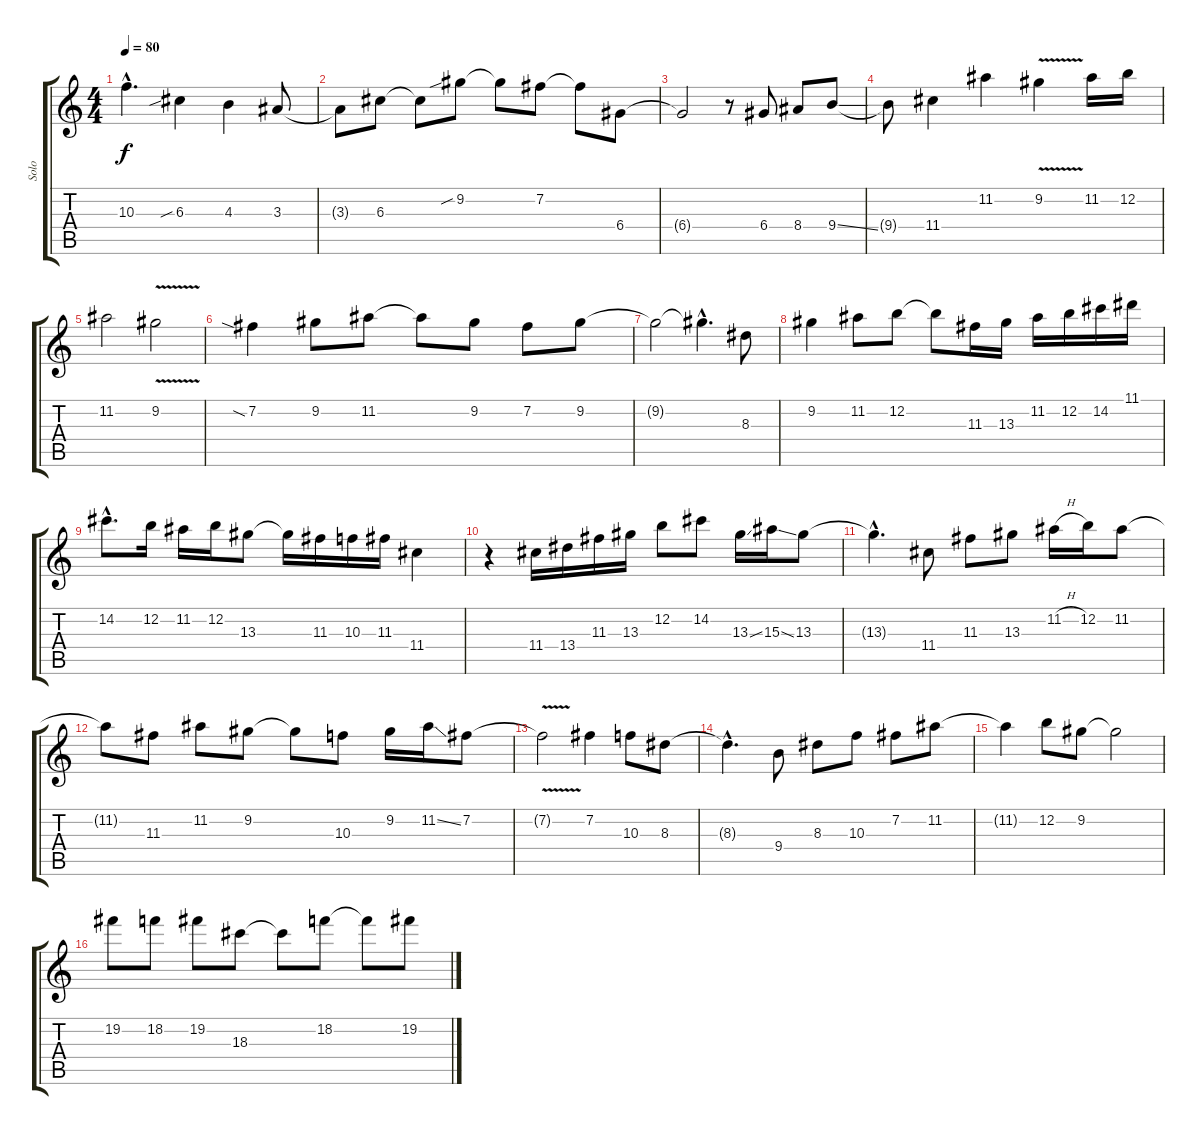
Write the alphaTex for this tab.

\track ("Solo" "Solo") {instrument distortionguitar}
\staff {score tabs}
\tuning (E4 B3 G3 D3 A2 E2) {hide}
\ts (4 4)
\tempo 80
\clef g2
\ks c
10.3{hac t}.4{d dy f} 6.3{sib}.4 4.3.4 3.3.8 |
3.3{t}.8 6.3.8 6.3{t}.8 9.2{sib}.8 9.2{t}.8 7.2.8 7.2{t}.8 6.4.8 |
6.4{t}.2 r.8 6.4.8 8.4.8 9.4{ss}.8 |
9.4{t}.8 11.4.4 11.2.4 9.2{v}.4 11.2.16 12.2.16 |
11.2.2 9.2{v}.2 |
7.2{sia}.4 9.2.8 11.2.8 11.2{t}.8 9.2.8 7.2.8 9.2.8 |
9.2{t}.2 9.2{hac t}.4{d} 8.3.8 |
9.2.4 11.2.8 12.2.8 12.2{t}.8 11.3.16 13.3.16 11.2.16 12.2.16 14.2.16 11.1.16 |
14.2{hac}.8{d} 12.2.16 11.2.16 12.2.16 13.3.8 13.3{t}.16 11.3.16 10.3.16 11.3.16 11.4.4 |
r.4 11.4.16 13.4.16 11.3.16 13.3.16 12.2.8 14.2.8 13.3{ss}.16 15.3{ss}.16 13.3.8 |
13.3{hac t}.4{d} 11.4.8 11.3.8 13.3.8 11.2{h}.16 12.2.16 11.2.8 |
11.2{t}.8 11.3.8 11.2.8 9.2.8 9.2{t}.8 10.3.8 9.2.16 11.2{ss}.16 7.2.8 |
7.2{v t}.2 7.2.4 10.3.8 8.3.8 |
8.3{hac t}.4{d} 9.4.8 8.3.8 10.3.8 7.2.8 11.2.8 |
11.2{t}.4 12.2.8 9.2.8 9.2{t}.2 |
19.2.8 18.2.8 19.2.8 18.3.8 18.3{t}.8 18.2.8 18.2{t}.8 19.2.8
